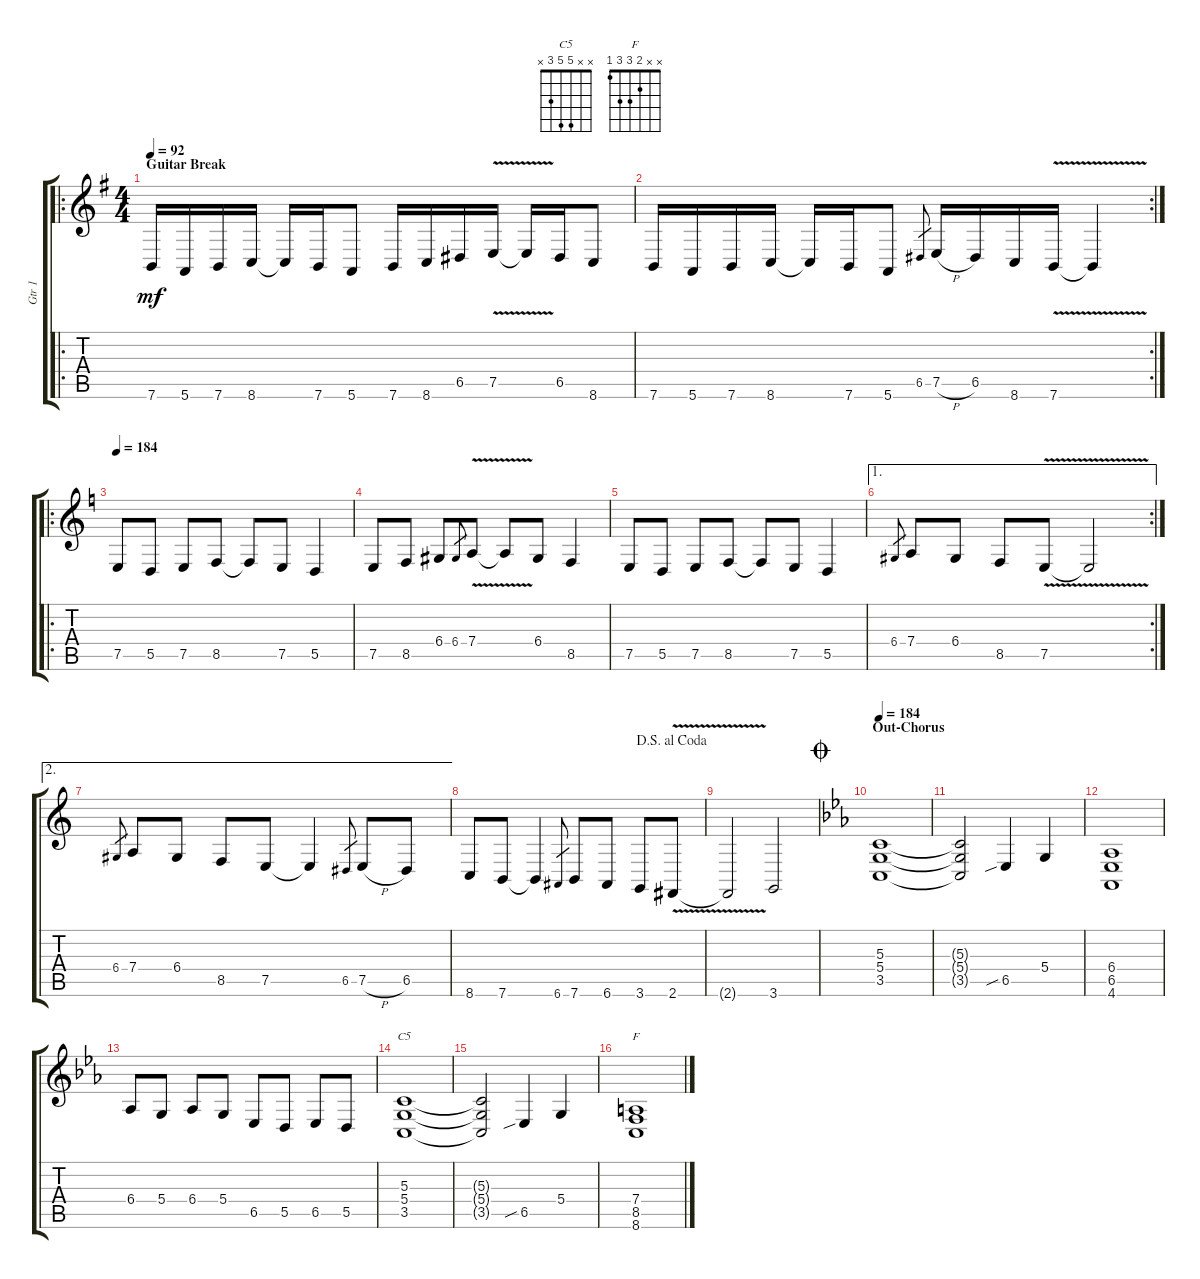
\track ("Gtr 1" "Gtr 1") {instrument acousticgrandpiano}
\staff {score tabs}
\tuning (E4 B3 G3 D3 A2 E2) {hide}
\chord ("C5" x x 5 5 3 x)
\chord ("F" x x 2 3 3 1)
\ro
\ts (4 4)
\section ("" "Guitar Break")
\tempo 92
\clef g2
\ks g
7.6.16{dy mf} 5.6.16 7.6.16 8.6.16 8.6{t}.16 7.6.16 5.6.8 7.6.16 8.6.16 6.5.16 7.5{v}.16 7.5{v t}.16 6.5.16 8.6.8 |
\rc 2
7.6.16 5.6.16 7.6.16 8.6.16 8.6{t}.16 7.6.16 5.6.8 6.5.8{gr} 7.5{h}.16 6.5.16 8.6.16 7.6{v}.16 7.6{v t}.4 |
\ro
\tempo 184
\ks c
7.5.8 5.5.8 7.5.8 8.5.8 8.5{t}.8 7.5.8 5.5.4 |
7.5.8 8.5.8 6.4.8 6.4.8{gr} 7.4{v}.8 7.4{v t}.8 6.4.8 8.5.4 |
7.5.8 5.5.8 7.5.8 8.5.8 8.5{t}.8 7.5.8 5.5.4 |
\ae 1
\rc 2
6.4.8{gr} 7.4.8 6.4.8 8.5.8 7.5{v}.8 7.5{v t}.2 |
\ae 2
6.4.8{gr} 7.4.8 6.4.8 8.5.8 7.5.8 7.5{t}.4 6.5.8{gr} 7.5{h}.8 6.5.8 |
\jump dalsegnoalcoda
8.6.8 7.6.8 7.6{t}.4 6.6.8{gr} 7.6.8 6.6.8 3.6.8 2.6{v}.8 |
2.6{v t}.2 3.6.2 |
\section ("" "Out-Chorus")
\jump coda
\tempo 184
\ks eb
(5.3 5.4 3.5).1 |
(5.3{t} 5.4{t} 3.5{t}).2 6.5{sib}.4 5.4.4 |
(6.4 6.5 4.6).1 |
6.4.8 5.4.8 6.4.8 5.4.8 6.5.8 5.5.8 6.5.8 5.5.8 |
(5.3 5.4 3.5).1{ch "C5"} |
(5.3{t} 5.4{t} 3.5{t}).2 6.5{sib}.4 5.4.4 |
(7.4 8.5 8.6).1{ch "F"}
